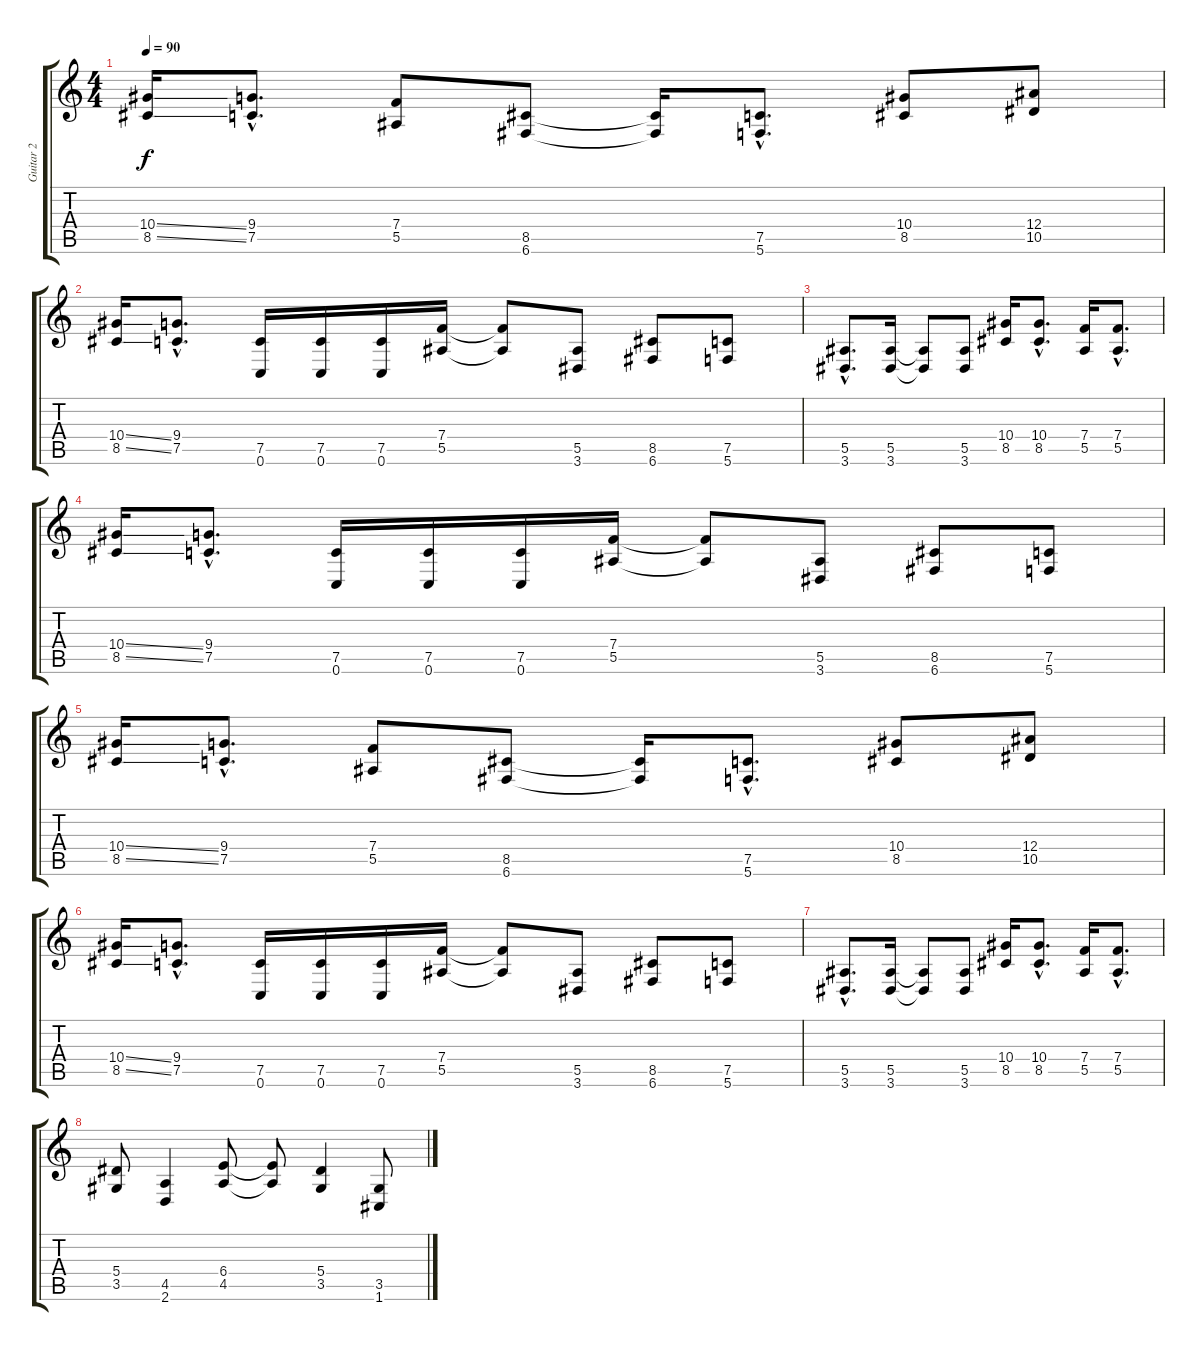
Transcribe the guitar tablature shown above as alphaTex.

\track ("Guitar 2" "Guitar 2") {instrument distortionguitar}
\staff {score tabs}
\tuning (C4 G3 Eb3 Bb2 F2 C2) {hide}
\ts (4 4)
\tempo 90
\clef g2
\ks c
(10.4{ss} 8.5{ss}).16{dy f} (9.4{hac} 7.5{hac}).8{d} (7.4 5.5).8 (8.5 6.6).8 (8.5{t} 6.6{t}).16 (7.5{hac} 5.6{hac}).8{d} (10.4 8.5).8 (12.4 10.5).8 |
(10.4{ss} 8.5{ss}).16 (9.4{hac} 7.5{hac}).8{d} (7.5 0.6).16 (7.5 0.6).16 (7.5 0.6).16 (7.4 5.5).16 (7.4{t} 5.5{t}).8 (5.5 3.6).8 (8.5 6.6).8 (7.5 5.6).8 |
(5.5{hac} 3.6{hac}).8{d} (5.5 3.6).16 (5.5{t} 3.6{t}).8 (5.5 3.6).8 (10.4 8.5).16 (10.4{hac} 8.5{hac}).8{d} (7.4 5.5).16 (7.4{hac} 5.5{hac}).8{d} |
(10.4{ss} 8.5{ss}).16 (9.4{hac} 7.5{hac}).8{d} (7.5 0.6).16 (7.5 0.6).16 (7.5 0.6).16 (7.4 5.5).16 (7.4{t} 5.5{t}).8 (5.5 3.6).8 (8.5 6.6).8 (7.5 5.6).8 |
(10.4{ss} 8.5{ss}).16 (9.4{hac} 7.5{hac}).8{d} (7.4 5.5).8 (8.5 6.6).8 (8.5{t} 6.6{t}).16 (7.5{hac} 5.6{hac}).8{d} (10.4 8.5).8 (12.4 10.5).8 |
(10.4{ss} 8.5{ss}).16 (9.4{hac} 7.5{hac}).8{d} (7.5 0.6).16 (7.5 0.6).16 (7.5 0.6).16 (7.4 5.5).16 (7.4{t} 5.5{t}).8 (5.5 3.6).8 (8.5 6.6).8 (7.5 5.6).8 |
(5.5{hac} 3.6{hac}).8{d} (5.5 3.6).16 (5.5{t} 3.6{t}).8 (5.5 3.6).8 (10.4 8.5).16 (10.4{hac} 8.5{hac}).8{d} (7.4 5.5).16 (7.4{hac} 5.5{hac}).8{d} |
(5.4 3.5).8 (4.5 2.6).4 (6.4 4.5).8 (6.4{t} 4.5{t}).8 (5.4 3.5).4 (3.5 1.6).8
